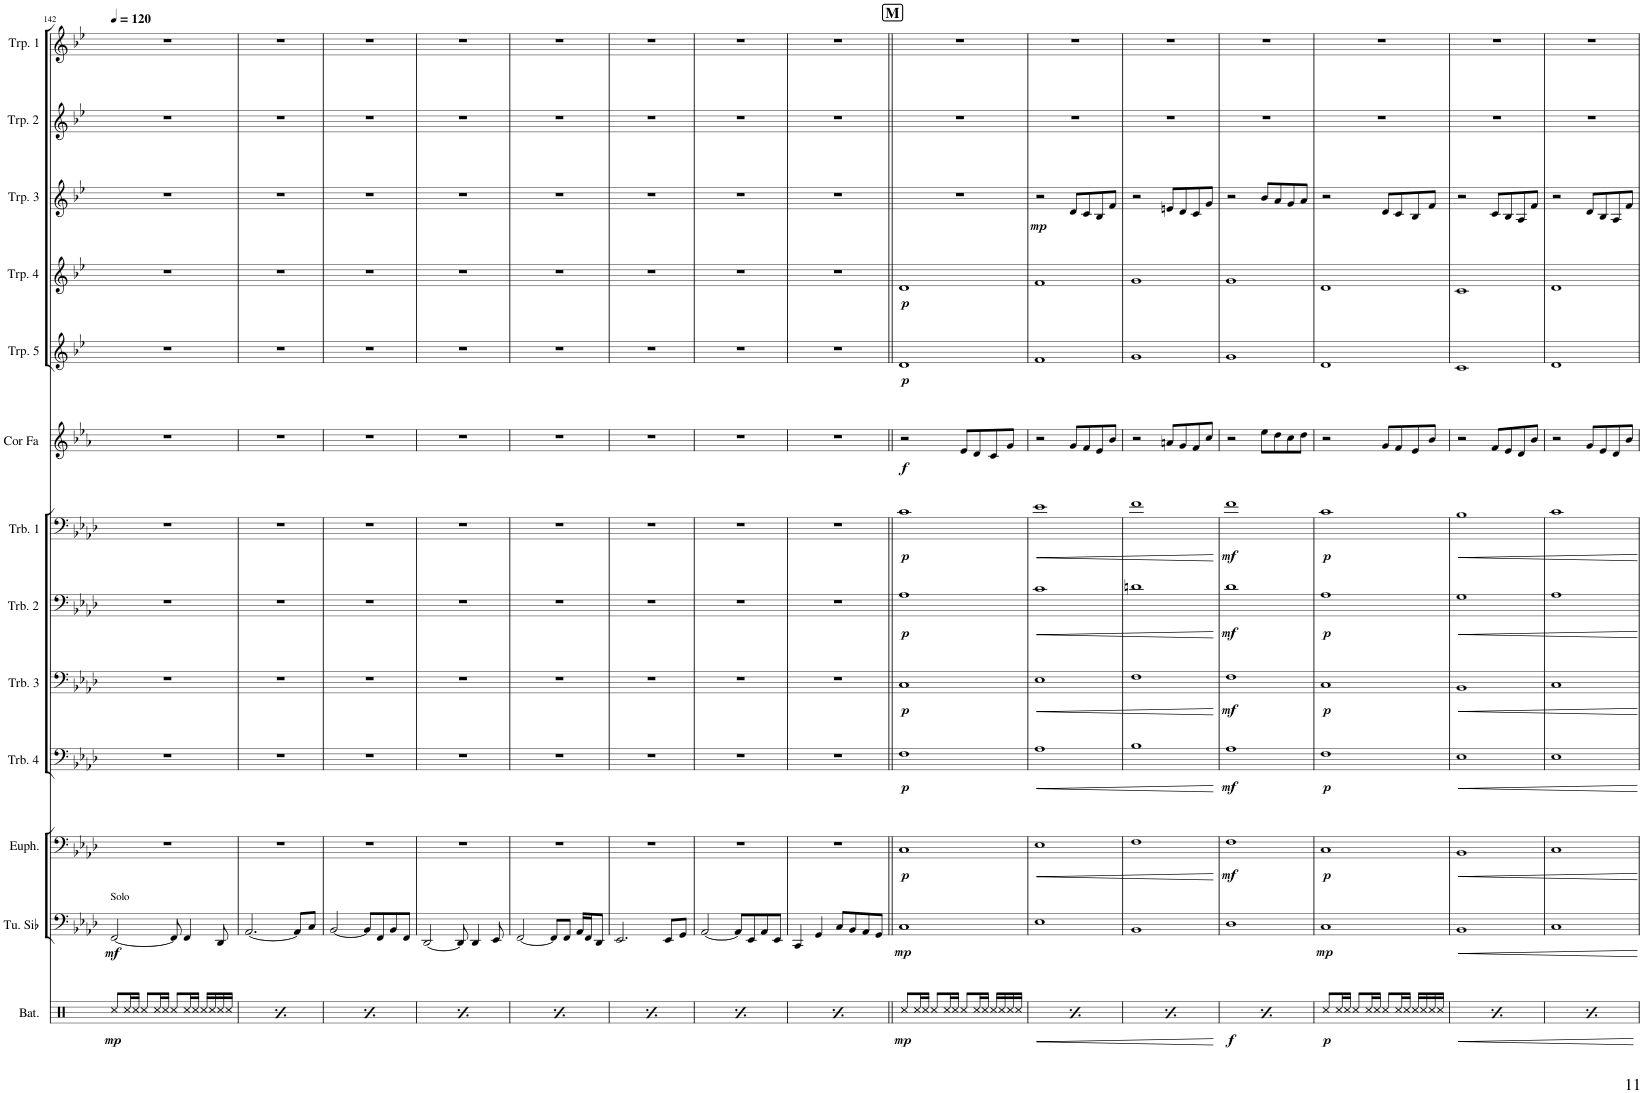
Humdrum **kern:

**kern	**dynam	**kern	**dynam	**kern	**dynam	**kern	**dynam	**kern	**dynam	**kern	**dynam	**kern	**dynam	**kern	**dynam	**kern	**dynam	**kern	**dynam	**kern	**dynam	**kern	**kern
*part13	*part13	*part12	*part12	*part11	*part11	*part10	*part10	*part9	*part9	*part8	*part8	*part7	*part7	*part6	*part6	*part5	*part5	*part4	*part4	*part3	*part3	*part2	*part1
*staff13	*staff13	*staff12	*staff12	*staff11	*staff11	*staff10	*staff10	*staff9	*staff9	*staff8	*staff8	*staff7	*staff7	*staff6	*staff6	*staff5	*staff5	*staff4	*staff4	*staff3	*staff3	*staff2	*staff1
*I"Batterie	*	*I"Tuba en Sib	*	*I"Euphonium	*	*I"Trombone 4	*	*I"Trombone 3	*	*I"Trombone 2	*	*I"Trombone 1	*	*I"Cor en Fa	*	*I"Trompette 5	*	*I"Trompette 4	*	*I"Trompette 3	*	*I"Trompette 2	*I"Trompette 1
*I'Bat.	*	*I'Tu. Sib	*	*I'Euph.	*	*I'Trb. 4	*	*I'Trb. 3	*	*I'Trb. 2	*	*I'Trb. 1	*	*I'Cor Fa	*	*I'Trp. 5	*	*I'Trp. 4	*	*I'Trp. 3	*	*I'Trp. 2	*I'Trp. 1
!!LO:PB:g=z
*clefX	*	*clefF4	*	*clefF4	*	*clefF4	*	*clefF4	*	*clefF4	*	*clefF4	*	*clefG2	*	*clefG2	*	*clefG2	*	*clefG2	*	*clefG2	*clefG2
*	*	*	*	*	*	*	*	*	*	*	*	*	*	*Trd4c7	*	*Trd1c2	*	*Trd1c2	*	*Trd1c2	*	*Trd1c2	*Trd1c2
*k[]	*	*k[b-e-a-d-]	*	*k[b-e-a-d-]	*	*k[b-e-a-d-]	*	*k[b-e-a-d-]	*	*k[b-e-a-d-]	*	*k[b-e-a-d-]	*	*k[b-e-a-]	*	*k[b-e-]	*	*k[b-e-]	*	*k[b-e-]	*	*k[b-e-]	*k[b-e-]
*M4/4	*	*M4/4	*	*M4/4	*	*M4/4	*	*M4/4	*	*M4/4	*	*M4/4	*	*M4/4	*	*M4/4	*	*M4/4	*	*M4/4	*	*M4/4	*M4/4
*MM120	*	*MM120	*	*MM120	*	*MM120	*	*MM120	*	*MM120	*	*MM120	*	*MM120	*	*MM120	*	*MM120	*	*MM120	*	*MM120	*MM120
=142	=142	=142	=142	=142	=142	=142	=142	=142	=142	=142	=142	=142	=142	=142	=142	=142	=142	=142	=142	=142	=142	=142	=142
!	!	!LO:TX:a:t=Solo	!	!	!	!	!	!	!	!	!	!	!	!	!	!	!	!	!	!	!	!	!
!	!LO:DY:b	!	!LO:DY:b	!	!	!	!	!	!	!	!	!	!	!	!	!	!	!	!	!	!	!	!
8Rcc/L	mp	[2FF/	mf	1r	.	1r	.	1r	.	1r	.	1r	.	1r	.	1r	.	1r	.	1r	.	1r	1r
16Rcc/L	.	.	.	.	.	.	.	.	.	.	.	.	.	.	.	.	.	.	.	.	.	.	.
16Rcc/JJ	.	.	.	.	.	.	.	.	.	.	.	.	.	.	.	.	.	.	.	.	.	.	.
8Rcc/L	.	.	.	.	.	.	.	.	.	.	.	.	.	.	.	.	.	.	.	.	.	.	.
16Rcc/L	.	.	.	.	.	.	.	.	.	.	.	.	.	.	.	.	.	.	.	.	.	.	.
16Rcc/JJ	.	.	.	.	.	.	.	.	.	.	.	.	.	.	.	.	.	.	.	.	.	.	.
8Rcc/L	.	8FF/]	.	.	.	.	.	.	.	.	.	.	.	.	.	.	.	.	.	.	.	.	.
16Rcc/L	.	4FF/	.	.	.	.	.	.	.	.	.	.	.	.	.	.	.	.	.	.	.	.	.
16Rcc/JJ	.	.	.	.	.	.	.	.	.	.	.	.	.	.	.	.	.	.	.	.	.	.	.
16Rcc/LL	.	.	.	.	.	.	.	.	.	.	.	.	.	.	.	.	.	.	.	.	.	.	.
16Rcc/	.	.	.	.	.	.	.	.	.	.	.	.	.	.	.	.	.	.	.	.	.	.	.
16Rcc/	.	8DD-/	.	.	.	.	.	.	.	.	.	.	.	.	.	.	.	.	.	.	.	.	.
16Rcc/JJ	.	.	.	.	.	.	.	.	.	.	.	.	.	.	.	.	.	.	.	.	.	.	.
=143	=143	=143	=143	=143	=143	=143	=143	=143	=143	=143	=143	=143	=143	=143	=143	=143	=143	=143	=143	=143	=143	=143	=143
!	!LO:DY:b	!	!	!	!	!	!	!	!	!	!	!	!	!	!	!	!	!	!	!	!	!	!
8Rcc/L	mp	[2.AA-/	.	1r	.	1r	.	1r	.	1r	.	1r	.	1r	.	1r	.	1r	.	1r	.	1r	1r
16Rcc/L	.	.	.	.	.	.	.	.	.	.	.	.	.	.	.	.	.	.	.	.	.	.	.
16Rcc/JJ	.	.	.	.	.	.	.	.	.	.	.	.	.	.	.	.	.	.	.	.	.	.	.
8Rcc/L	.	.	.	.	.	.	.	.	.	.	.	.	.	.	.	.	.	.	.	.	.	.	.
16Rcc/L	.	.	.	.	.	.	.	.	.	.	.	.	.	.	.	.	.	.	.	.	.	.	.
16Rcc/JJ	.	.	.	.	.	.	.	.	.	.	.	.	.	.	.	.	.	.	.	.	.	.	.
8Rcc/L	.	.	.	.	.	.	.	.	.	.	.	.	.	.	.	.	.	.	.	.	.	.	.
16Rcc/L	.	.	.	.	.	.	.	.	.	.	.	.	.	.	.	.	.	.	.	.	.	.	.
16Rcc/JJ	.	.	.	.	.	.	.	.	.	.	.	.	.	.	.	.	.	.	.	.	.	.	.
16Rcc/LL	.	8AA-/L]	.	.	.	.	.	.	.	.	.	.	.	.	.	.	.	.	.	.	.	.	.
16Rcc/	.	.	.	.	.	.	.	.	.	.	.	.	.	.	.	.	.	.	.	.	.	.	.
16Rcc/	.	8C/J	.	.	.	.	.	.	.	.	.	.	.	.	.	.	.	.	.	.	.	.	.
16Rcc/JJ	.	.	.	.	.	.	.	.	.	.	.	.	.	.	.	.	.	.	.	.	.	.	.
=144	=144	=144	=144	=144	=144	=144	=144	=144	=144	=144	=144	=144	=144	=144	=144	=144	=144	=144	=144	=144	=144	=144	=144
!	!LO:DY:b	!	!	!	!	!	!	!	!	!	!	!	!	!	!	!	!	!	!	!	!	!	!
8Rcc/L	mp	[2BB-/	.	1r	.	1r	.	1r	.	1r	.	1r	.	1r	.	1r	.	1r	.	1r	.	1r	1r
16Rcc/L	.	.	.	.	.	.	.	.	.	.	.	.	.	.	.	.	.	.	.	.	.	.	.
16Rcc/JJ	.	.	.	.	.	.	.	.	.	.	.	.	.	.	.	.	.	.	.	.	.	.	.
8Rcc/L	.	.	.	.	.	.	.	.	.	.	.	.	.	.	.	.	.	.	.	.	.	.	.
16Rcc/L	.	.	.	.	.	.	.	.	.	.	.	.	.	.	.	.	.	.	.	.	.	.	.
16Rcc/JJ	.	.	.	.	.	.	.	.	.	.	.	.	.	.	.	.	.	.	.	.	.	.	.
8Rcc/L	.	8BB-/L]	.	.	.	.	.	.	.	.	.	.	.	.	.	.	.	.	.	.	.	.	.
16Rcc/L	.	8FF/	.	.	.	.	.	.	.	.	.	.	.	.	.	.	.	.	.	.	.	.	.
16Rcc/JJ	.	.	.	.	.	.	.	.	.	.	.	.	.	.	.	.	.	.	.	.	.	.	.
16Rcc/LL	.	8BB-/	.	.	.	.	.	.	.	.	.	.	.	.	.	.	.	.	.	.	.	.	.
16Rcc/	.	.	.	.	.	.	.	.	.	.	.	.	.	.	.	.	.	.	.	.	.	.	.
16Rcc/	.	8FF/J	.	.	.	.	.	.	.	.	.	.	.	.	.	.	.	.	.	.	.	.	.
16Rcc/JJ	.	.	.	.	.	.	.	.	.	.	.	.	.	.	.	.	.	.	.	.	.	.	.
=145	=145	=145	=145	=145	=145	=145	=145	=145	=145	=145	=145	=145	=145	=145	=145	=145	=145	=145	=145	=145	=145	=145	=145
!	!LO:DY:b	!	!	!	!	!	!	!	!	!	!	!	!	!	!	!	!	!	!	!	!	!	!
8Rcc/L	mp	[2DD-/	.	1r	.	1r	.	1r	.	1r	.	1r	.	1r	.	1r	.	1r	.	1r	.	1r	1r
16Rcc/L	.	.	.	.	.	.	.	.	.	.	.	.	.	.	.	.	.	.	.	.	.	.	.
16Rcc/JJ	.	.	.	.	.	.	.	.	.	.	.	.	.	.	.	.	.	.	.	.	.	.	.
8Rcc/L	.	.	.	.	.	.	.	.	.	.	.	.	.	.	.	.	.	.	.	.	.	.	.
16Rcc/L	.	.	.	.	.	.	.	.	.	.	.	.	.	.	.	.	.	.	.	.	.	.	.
16Rcc/JJ	.	.	.	.	.	.	.	.	.	.	.	.	.	.	.	.	.	.	.	.	.	.	.
8Rcc/L	.	8DD-/]	.	.	.	.	.	.	.	.	.	.	.	.	.	.	.	.	.	.	.	.	.
16Rcc/L	.	4DD-/	.	.	.	.	.	.	.	.	.	.	.	.	.	.	.	.	.	.	.	.	.
16Rcc/JJ	.	.	.	.	.	.	.	.	.	.	.	.	.	.	.	.	.	.	.	.	.	.	.
16Rcc/LL	.	.	.	.	.	.	.	.	.	.	.	.	.	.	.	.	.	.	.	.	.	.	.
16Rcc/	.	.	.	.	.	.	.	.	.	.	.	.	.	.	.	.	.	.	.	.	.	.	.
16Rcc/	.	8EE-/	.	.	.	.	.	.	.	.	.	.	.	.	.	.	.	.	.	.	.	.	.
16Rcc/JJ	.	.	.	.	.	.	.	.	.	.	.	.	.	.	.	.	.	.	.	.	.	.	.
=146	=146	=146	=146	=146	=146	=146	=146	=146	=146	=146	=146	=146	=146	=146	=146	=146	=146	=146	=146	=146	=146	=146	=146
!	!LO:DY:b	!	!	!	!	!	!	!	!	!	!	!	!	!	!	!	!	!	!	!	!	!	!
8Rcc/L	mp	[2FF/	.	1r	.	1r	.	1r	.	1r	.	1r	.	1r	.	1r	.	1r	.	1r	.	1r	1r
16Rcc/L	.	.	.	.	.	.	.	.	.	.	.	.	.	.	.	.	.	.	.	.	.	.	.
16Rcc/JJ	.	.	.	.	.	.	.	.	.	.	.	.	.	.	.	.	.	.	.	.	.	.	.
8Rcc/L	.	.	.	.	.	.	.	.	.	.	.	.	.	.	.	.	.	.	.	.	.	.	.
16Rcc/L	.	.	.	.	.	.	.	.	.	.	.	.	.	.	.	.	.	.	.	.	.	.	.
16Rcc/JJ	.	.	.	.	.	.	.	.	.	.	.	.	.	.	.	.	.	.	.	.	.	.	.
8Rcc/L	.	8FF/L]	.	.	.	.	.	.	.	.	.	.	.	.	.	.	.	.	.	.	.	.	.
16Rcc/L	.	8FF/J	.	.	.	.	.	.	.	.	.	.	.	.	.	.	.	.	.	.	.	.	.
16Rcc/JJ	.	.	.	.	.	.	.	.	.	.	.	.	.	.	.	.	.	.	.	.	.	.	.
16Rcc/LL	.	16AA-/LL	.	.	.	.	.	.	.	.	.	.	.	.	.	.	.	.	.	.	.	.	.
16Rcc/	.	16FF/J	.	.	.	.	.	.	.	.	.	.	.	.	.	.	.	.	.	.	.	.	.
16Rcc/	.	8DD-/J	.	.	.	.	.	.	.	.	.	.	.	.	.	.	.	.	.	.	.	.	.
16Rcc/JJ	.	.	.	.	.	.	.	.	.	.	.	.	.	.	.	.	.	.	.	.	.	.	.
=147	=147	=147	=147	=147	=147	=147	=147	=147	=147	=147	=147	=147	=147	=147	=147	=147	=147	=147	=147	=147	=147	=147	=147
!	!LO:DY:b	!	!	!	!	!	!	!	!	!	!	!	!	!	!	!	!	!	!	!	!	!	!
8Rcc/L	mp	2.EE-/	.	1r	.	1r	.	1r	.	1r	.	1r	.	1r	.	1r	.	1r	.	1r	.	1r	1r
16Rcc/L	.	.	.	.	.	.	.	.	.	.	.	.	.	.	.	.	.	.	.	.	.	.	.
16Rcc/JJ	.	.	.	.	.	.	.	.	.	.	.	.	.	.	.	.	.	.	.	.	.	.	.
8Rcc/L	.	.	.	.	.	.	.	.	.	.	.	.	.	.	.	.	.	.	.	.	.	.	.
16Rcc/L	.	.	.	.	.	.	.	.	.	.	.	.	.	.	.	.	.	.	.	.	.	.	.
16Rcc/JJ	.	.	.	.	.	.	.	.	.	.	.	.	.	.	.	.	.	.	.	.	.	.	.
8Rcc/L	.	.	.	.	.	.	.	.	.	.	.	.	.	.	.	.	.	.	.	.	.	.	.
16Rcc/L	.	.	.	.	.	.	.	.	.	.	.	.	.	.	.	.	.	.	.	.	.	.	.
16Rcc/JJ	.	.	.	.	.	.	.	.	.	.	.	.	.	.	.	.	.	.	.	.	.	.	.
16Rcc/LL	.	8EE-/L	.	.	.	.	.	.	.	.	.	.	.	.	.	.	.	.	.	.	.	.	.
16Rcc/	.	.	.	.	.	.	.	.	.	.	.	.	.	.	.	.	.	.	.	.	.	.	.
16Rcc/	.	8GG/J	.	.	.	.	.	.	.	.	.	.	.	.	.	.	.	.	.	.	.	.	.
16Rcc/JJ	.	.	.	.	.	.	.	.	.	.	.	.	.	.	.	.	.	.	.	.	.	.	.
=148	=148	=148	=148	=148	=148	=148	=148	=148	=148	=148	=148	=148	=148	=148	=148	=148	=148	=148	=148	=148	=148	=148	=148
!	!LO:DY:b	!	!	!	!	!	!	!	!	!	!	!	!	!	!	!	!	!	!	!	!	!	!
8Rcc/L	mp	[2AA-/	.	1r	.	1r	.	1r	.	1r	.	1r	.	1r	.	1r	.	1r	.	1r	.	1r	1r
16Rcc/L	.	.	.	.	.	.	.	.	.	.	.	.	.	.	.	.	.	.	.	.	.	.	.
16Rcc/JJ	.	.	.	.	.	.	.	.	.	.	.	.	.	.	.	.	.	.	.	.	.	.	.
8Rcc/L	.	.	.	.	.	.	.	.	.	.	.	.	.	.	.	.	.	.	.	.	.	.	.
16Rcc/L	.	.	.	.	.	.	.	.	.	.	.	.	.	.	.	.	.	.	.	.	.	.	.
16Rcc/JJ	.	.	.	.	.	.	.	.	.	.	.	.	.	.	.	.	.	.	.	.	.	.	.
8Rcc/L	.	8AA-/L]	.	.	.	.	.	.	.	.	.	.	.	.	.	.	.	.	.	.	.	.	.
16Rcc/L	.	8EE-/	.	.	.	.	.	.	.	.	.	.	.	.	.	.	.	.	.	.	.	.	.
16Rcc/JJ	.	.	.	.	.	.	.	.	.	.	.	.	.	.	.	.	.	.	.	.	.	.	.
16Rcc/LL	.	8AA-/	.	.	.	.	.	.	.	.	.	.	.	.	.	.	.	.	.	.	.	.	.
16Rcc/	.	.	.	.	.	.	.	.	.	.	.	.	.	.	.	.	.	.	.	.	.	.	.
16Rcc/	.	8EE-/J	.	.	.	.	.	.	.	.	.	.	.	.	.	.	.	.	.	.	.	.	.
16Rcc/JJ	.	.	.	.	.	.	.	.	.	.	.	.	.	.	.	.	.	.	.	.	.	.	.
=149	=149	=149	=149	=149	=149	=149	=149	=149	=149	=149	=149	=149	=149	=149	=149	=149	=149	=149	=149	=149	=149	=149	=149
!	!LO:DY:b	!	!	!	!	!	!	!	!	!	!	!	!	!	!	!	!	!	!	!	!	!	!
8Rcc/L	mp	4CC/	.	1r	.	1r	.	1r	.	1r	.	1r	.	1r	.	1r	.	1r	.	1r	.	1r	1r
16Rcc/L	.	.	.	.	.	.	.	.	.	.	.	.	.	.	.	.	.	.	.	.	.	.	.
16Rcc/JJ	.	.	.	.	.	.	.	.	.	.	.	.	.	.	.	.	.	.	.	.	.	.	.
8Rcc/L	.	4GG/	.	.	.	.	.	.	.	.	.	.	.	.	.	.	.	.	.	.	.	.	.
16Rcc/L	.	.	.	.	.	.	.	.	.	.	.	.	.	.	.	.	.	.	.	.	.	.	.
16Rcc/JJ	.	.	.	.	.	.	.	.	.	.	.	.	.	.	.	.	.	.	.	.	.	.	.
8Rcc/L	.	8C/L	.	.	.	.	.	.	.	.	.	.	.	.	.	.	.	.	.	.	.	.	.
16Rcc/L	.	8BB-/	.	.	.	.	.	.	.	.	.	.	.	.	.	.	.	.	.	.	.	.	.
16Rcc/JJ	.	.	.	.	.	.	.	.	.	.	.	.	.	.	.	.	.	.	.	.	.	.	.
16Rcc/LL	.	8AA-/	.	.	.	.	.	.	.	.	.	.	.	.	.	.	.	.	.	.	.	.	.
16Rcc/	.	.	.	.	.	.	.	.	.	.	.	.	.	.	.	.	.	.	.	.	.	.	.
16Rcc/	.	8GG/J	.	.	.	.	.	.	.	.	.	.	.	.	.	.	.	.	.	.	.	.	.
16Rcc/JJ	.	.	.	.	.	.	.	.	.	.	.	.	.	.	.	.	.	.	.	.	.	.	.
!!LO:REH:place=s1:a:B:cj:fs=14:t=M
=150||	=150||	=150||	=150||	=150||	=150||	=150||	=150||	=150||	=150||	=150||	=150||	=150||	=150||	=150||	=150||	=150||	=150||	=150||	=150||	=150||	=150||	=150||	=150||
!	!LO:DY:b	!	!LO:DY:b	!	!LO:DY:b	!	!LO:DY:b	!	!LO:DY:b	!	!LO:DY:b	!	!LO:DY:b	!	!LO:DY:b	!	!LO:DY:b	!	!LO:DY:b	!	!	!	!
8Rcc/L	mp	1C	mp	1C	p	1F	p	1C	p	1A-	p	1c	p	2r	f	1d	p	1d	p	1r	.	1r	1r
16Rcc/L	.	.	.	.	.	.	.	.	.	.	.	.	.	.	.	.	.	.	.	.	.	.	.
16Rcc/JJ	.	.	.	.	.	.	.	.	.	.	.	.	.	.	.	.	.	.	.	.	.	.	.
8Rcc/L	.	.	.	.	.	.	.	.	.	.	.	.	.	.	.	.	.	.	.	.	.	.	.
16Rcc/L	.	.	.	.	.	.	.	.	.	.	.	.	.	.	.	.	.	.	.	.	.	.	.
16Rcc/JJ	.	.	.	.	.	.	.	.	.	.	.	.	.	.	.	.	.	.	.	.	.	.	.
8Rcc/L	.	.	.	.	.	.	.	.	.	.	.	.	.	8e-/L	.	.	.	.	.	.	.	.	.
16Rcc/L	.	.	.	.	.	.	.	.	.	.	.	.	.	8d/	.	.	.	.	.	.	.	.	.
16Rcc/JJ	.	.	.	.	.	.	.	.	.	.	.	.	.	.	.	.	.	.	.	.	.	.	.
16Rcc/LL	.	.	.	.	.	.	.	.	.	.	.	.	.	8c/	.	.	.	.	.	.	.	.	.
16Rcc/	.	.	.	.	.	.	.	.	.	.	.	.	.	.	.	.	.	.	.	.	.	.	.
16Rcc/	.	.	.	.	.	.	.	.	.	.	.	.	.	8g/J	.	.	.	.	.	.	.	.	.
16Rcc/JJ	.	.	.	.	.	.	.	.	.	.	.	.	.	.	.	.	.	.	.	.	.	.	.
=151	=151	=151	=151	=151	=151	=151	=151	=151	=151	=151	=151	=151	=151	=151	=151	=151	=151	=151	=151	=151	=151	=151	=151
!	!LO:DY:b	!	!	!	!LO:HP:b	!	!LO:HP:b	!	!LO:HP:b	!	!LO:HP:b	!	!LO:HP:b	!	!	!	!	!	!	!	!LO:DY:b	!	!
8Rcc/L	mp	1E-	.	1E-	<	1A-	<	1E-	<	1c	<	1e-	<	2r	.	1f	.	1f	.	2r	mp	1r	1r
16Rcc/L	.	.	.	.	.	.	.	.	.	.	.	.	.	.	.	.	.	.	.	.	.	.	.
16Rcc/JJ	.	.	.	.	.	.	.	.	.	.	.	.	.	.	.	.	.	.	.	.	.	.	.
8Rcc/L	.	.	.	.	.	.	.	.	.	.	.	.	.	.	.	.	.	.	.	.	.	.	.
16Rcc/L	.	.	.	.	.	.	.	.	.	.	.	.	.	.	.	.	.	.	.	.	.	.	.
16Rcc/JJ	.	.	.	.	.	.	.	.	.	.	.	.	.	.	.	.	.	.	.	.	.	.	.
8Rcc/L	.	.	.	.	.	.	.	.	.	.	.	.	.	8g/L	.	.	.	.	.	8d/L	.	.	.
16Rcc/L	.	.	.	.	.	.	.	.	.	.	.	.	.	8f/	.	.	.	.	.	8c/	.	.	.
16Rcc/JJ	.	.	.	.	.	.	.	.	.	.	.	.	.	.	.	.	.	.	.	.	.	.	.
16Rcc/LL	.	.	.	.	.	.	.	.	.	.	.	.	.	8e-/	.	.	.	.	.	8B-/	.	.	.
16Rcc/	.	.	.	.	.	.	.	.	.	.	.	.	.	.	.	.	.	.	.	.	.	.	.
16Rcc/	.	.	.	.	.	.	.	.	.	.	.	.	.	8b-/J	.	.	.	.	.	8f/J	.	.	.
16Rcc/JJ	.	.	.	.	.	.	.	.	.	.	.	.	.	.	.	.	.	.	.	.	.	.	.
=152	=152	=152	=152	=152	=152	=152	=152	=152	=152	=152	=152	=152	=152	=152	=152	=152	=152	=152	=152	=152	=152	=152	=152
!	!LO:DY:b	!	!	!	!	!	!	!	!	!	!	!	!	!	!	!	!	!	!	!	!	!	!
8Rcc/L	mp	1BB-	.	1F	.	1B-	.	1F	.	1dn	.	1f	.	2r	.	1g	.	1g	.	2r	.	1r	1r
16Rcc/L	.	.	.	.	.	.	.	.	.	.	.	.	.	.	.	.	.	.	.	.	.	.	.
16Rcc/JJ	.	.	.	.	.	.	.	.	.	.	.	.	.	.	.	.	.	.	.	.	.	.	.
8Rcc/L	.	.	.	.	.	.	.	.	.	.	.	.	.	.	.	.	.	.	.	.	.	.	.
16Rcc/L	.	.	.	.	.	.	.	.	.	.	.	.	.	.	.	.	.	.	.	.	.	.	.
16Rcc/JJ	.	.	.	.	.	.	.	.	.	.	.	.	.	.	.	.	.	.	.	.	.	.	.
8Rcc/L	.	.	.	.	.	.	.	.	.	.	.	.	.	8an/L	.	.	.	.	.	8en/L	.	.	.
16Rcc/L	.	.	.	.	.	.	.	.	.	.	.	.	.	8g/	.	.	.	.	.	8d/	.	.	.
16Rcc/JJ	.	.	.	.	.	.	.	.	.	.	.	.	.	.	.	.	.	.	.	.	.	.	.
16Rcc/LL	.	.	.	.	.	.	.	.	.	.	.	.	.	8f/	.	.	.	.	.	8c/	.	.	.
16Rcc/	.	.	.	.	.	.	.	.	.	.	.	.	.	.	.	.	.	.	.	.	.	.	.
16Rcc/	.	.	.	.	.	.	.	.	.	.	.	.	.	8cc/J	.	.	.	.	.	8g/J	.	.	.
16Rcc/JJ	.	.	.	.	.	.	.	.	.	.	.	.	.	.	.	.	.	.	.	.	.	.	.
.	.	.	.	.	[	.	[	.	[	.	[	.	[	.	.	.	.	.	.	.	.	.	.
=153	=153	=153	=153	=153	=153	=153	=153	=153	=153	=153	=153	=153	=153	=153	=153	=153	=153	=153	=153	=153	=153	=153	=153
!	!LO:DY:b	!	!	!	!LO:DY:b	!	!LO:DY:b	!	!LO:DY:b	!	!LO:DY:b	!	!LO:DY:b	!	!	!	!	!	!	!	!	!	!
8Rcc/L	mp	1D-	.	1F	mf	1A-	mf	1F	mf	1d-	mf	1f	mf	2r	.	1g	.	1g	.	2r	.	1r	1r
16Rcc/L	.	.	.	.	.	.	.	.	.	.	.	.	.	.	.	.	.	.	.	.	.	.	.
16Rcc/JJ	.	.	.	.	.	.	.	.	.	.	.	.	.	.	.	.	.	.	.	.	.	.	.
8Rcc/L	.	.	.	.	.	.	.	.	.	.	.	.	.	.	.	.	.	.	.	.	.	.	.
16Rcc/L	.	.	.	.	.	.	.	.	.	.	.	.	.	.	.	.	.	.	.	.	.	.	.
16Rcc/JJ	.	.	.	.	.	.	.	.	.	.	.	.	.	.	.	.	.	.	.	.	.	.	.
8Rcc/L	.	.	.	.	.	.	.	.	.	.	.	.	.	8ee-\L	.	.	.	.	.	8b-/L	.	.	.
16Rcc/L	.	.	.	.	.	.	.	.	.	.	.	.	.	8dd\	.	.	.	.	.	8a/	.	.	.
16Rcc/JJ	.	.	.	.	.	.	.	.	.	.	.	.	.	.	.	.	.	.	.	.	.	.	.
16Rcc/LL	.	.	.	.	.	.	.	.	.	.	.	.	.	8cc\	.	.	.	.	.	8g/	.	.	.
16Rcc/	.	.	.	.	.	.	.	.	.	.	.	.	.	.	.	.	.	.	.	.	.	.	.
16Rcc/	.	.	.	.	.	.	.	.	.	.	.	.	.	8dd\J	.	.	.	.	.	8a/J	.	.	.
16Rcc/JJ	.	.	.	.	.	.	.	.	.	.	.	.	.	.	.	.	.	.	.	.	.	.	.
=154	=154	=154	=154	=154	=154	=154	=154	=154	=154	=154	=154	=154	=154	=154	=154	=154	=154	=154	=154	=154	=154	=154	=154
!	!LO:DY:b	!	!LO:DY:b	!	!LO:DY:b	!	!LO:DY:b	!	!LO:DY:b	!	!LO:DY:b	!	!LO:DY:b	!	!	!	!	!	!	!	!	!	!
8Rcc/L	p	1C	mp	1C	p	1F	p	1C	p	1A-	p	1c	p	2r	.	1d	.	1d	.	2r	.	1r	1r
16Rcc/L	.	.	.	.	.	.	.	.	.	.	.	.	.	.	.	.	.	.	.	.	.	.	.
16Rcc/JJ	.	.	.	.	.	.	.	.	.	.	.	.	.	.	.	.	.	.	.	.	.	.	.
8Rcc/L	.	.	.	.	.	.	.	.	.	.	.	.	.	.	.	.	.	.	.	.	.	.	.
16Rcc/L	.	.	.	.	.	.	.	.	.	.	.	.	.	.	.	.	.	.	.	.	.	.	.
16Rcc/JJ	.	.	.	.	.	.	.	.	.	.	.	.	.	.	.	.	.	.	.	.	.	.	.
8Rcc/L	.	.	.	.	.	.	.	.	.	.	.	.	.	8g/L	.	.	.	.	.	8d/L	.	.	.
16Rcc/L	.	.	.	.	.	.	.	.	.	.	.	.	.	8f/	.	.	.	.	.	8c/	.	.	.
16Rcc/JJ	.	.	.	.	.	.	.	.	.	.	.	.	.	.	.	.	.	.	.	.	.	.	.
16Rcc/LL	.	.	.	.	.	.	.	.	.	.	.	.	.	8e-/	.	.	.	.	.	8B-/	.	.	.
16Rcc/	.	.	.	.	.	.	.	.	.	.	.	.	.	.	.	.	.	.	.	.	.	.	.
16Rcc/	.	.	.	.	.	.	.	.	.	.	.	.	.	8b-/J	.	.	.	.	.	8f/J	.	.	.
16Rcc/JJ	.	.	.	.	.	.	.	.	.	.	.	.	.	.	.	.	.	.	.	.	.	.	.
=155	=155	=155	=155	=155	=155	=155	=155	=155	=155	=155	=155	=155	=155	=155	=155	=155	=155	=155	=155	=155	=155	=155	=155
!	!LO:DY:b	!	!	!	!	!	!	!	!	!	!	!	!	!	!	!	!	!	!	!	!	!	!
8Rcc/L	p	1BB-	.	1BB-	.	1E-	.	1BB-	.	1G	.	1B-	.	2r	.	1c	.	1c	.	2r	.	1r	1r
16Rcc/L	.	.	.	.	.	.	.	.	.	.	.	.	.	.	.	.	.	.	.	.	.	.	.
16Rcc/JJ	.	.	.	.	.	.	.	.	.	.	.	.	.	.	.	.	.	.	.	.	.	.	.
8Rcc/L	.	.	.	.	.	.	.	.	.	.	.	.	.	.	.	.	.	.	.	.	.	.	.
16Rcc/L	.	.	.	.	.	.	.	.	.	.	.	.	.	.	.	.	.	.	.	.	.	.	.
16Rcc/JJ	.	.	.	.	.	.	.	.	.	.	.	.	.	.	.	.	.	.	.	.	.	.	.
8Rcc/L	.	.	.	.	.	.	.	.	.	.	.	.	.	8f/L	.	.	.	.	.	8c/L	.	.	.
16Rcc/L	.	.	.	.	.	.	.	.	.	.	.	.	.	8e-/	.	.	.	.	.	8B-/	.	.	.
16Rcc/JJ	.	.	.	.	.	.	.	.	.	.	.	.	.	.	.	.	.	.	.	.	.	.	.
16Rcc/LL	.	.	.	.	.	.	.	.	.	.	.	.	.	8d/	.	.	.	.	.	8A/	.	.	.
16Rcc/	.	.	.	.	.	.	.	.	.	.	.	.	.	.	.	.	.	.	.	.	.	.	.
16Rcc/	.	.	.	.	.	.	.	.	.	.	.	.	.	8b-/J	.	.	.	.	.	8f/J	.	.	.
16Rcc/JJ	.	.	.	.	.	.	.	.	.	.	.	.	.	.	.	.	.	.	.	.	.	.	.
=156	=156	=156	=156	=156	=156	=156	=156	=156	=156	=156	=156	=156	=156	=156	=156	=156	=156	=156	=156	=156	=156	=156	=156
!	!LO:DY:b	!	!	!	!	!	!	!	!	!	!	!	!	!	!	!	!	!	!	!	!	!	!
8Rcc/L	p	1C	.	1C	.	1E-	.	1C	.	1A-	.	1c	.	2r	.	1d	.	1d	.	2r	.	1r	1r
16Rcc/L	.	.	.	.	.	.	.	.	.	.	.	.	.	.	.	.	.	.	.	.	.	.	.
16Rcc/JJ	.	.	.	.	.	.	.	.	.	.	.	.	.	.	.	.	.	.	.	.	.	.	.
8Rcc/L	.	.	.	.	.	.	.	.	.	.	.	.	.	.	.	.	.	.	.	.	.	.	.
16Rcc/L	.	.	.	.	.	.	.	.	.	.	.	.	.	.	.	.	.	.	.	.	.	.	.
16Rcc/JJ	.	.	.	.	.	.	.	.	.	.	.	.	.	.	.	.	.	.	.	.	.	.	.
8Rcc/L	.	.	.	.	.	.	.	.	.	.	.	.	.	8g/L	.	.	.	.	.	8d/L	.	.	.
16Rcc/L	.	.	.	.	.	.	.	.	.	.	.	.	.	8e-/	.	.	.	.	.	8B-/	.	.	.
16Rcc/JJ	.	.	.	.	.	.	.	.	.	.	.	.	.	.	.	.	.	.	.	.	.	.	.
16Rcc/LL	.	.	.	.	.	.	.	.	.	.	.	.	.	8d/	.	.	.	.	.	8A/	.	.	.
16Rcc/	.	.	.	.	.	.	.	.	.	.	.	.	.	.	.	.	.	.	.	.	.	.	.
16Rcc/	.	.	.	.	.	.	.	.	.	.	.	.	.	8b-/J	.	.	.	.	.	8f/J	.	.	.
16Rcc/JJ	.	.	.	.	.	.	.	.	.	.	.	.	.	.	.	.	.	.	.	.	.	.	.
=	=	=	=	=	=	=	=	=	=	=	=	=	=	=	=	=	=	=	=	=	=	=	=
*-	*-	*-	*-	*-	*-	*-	*-	*-	*-	*-	*-	*-	*-	*-	*-	*-	*-	*-	*-	*-	*-	*-	*-
